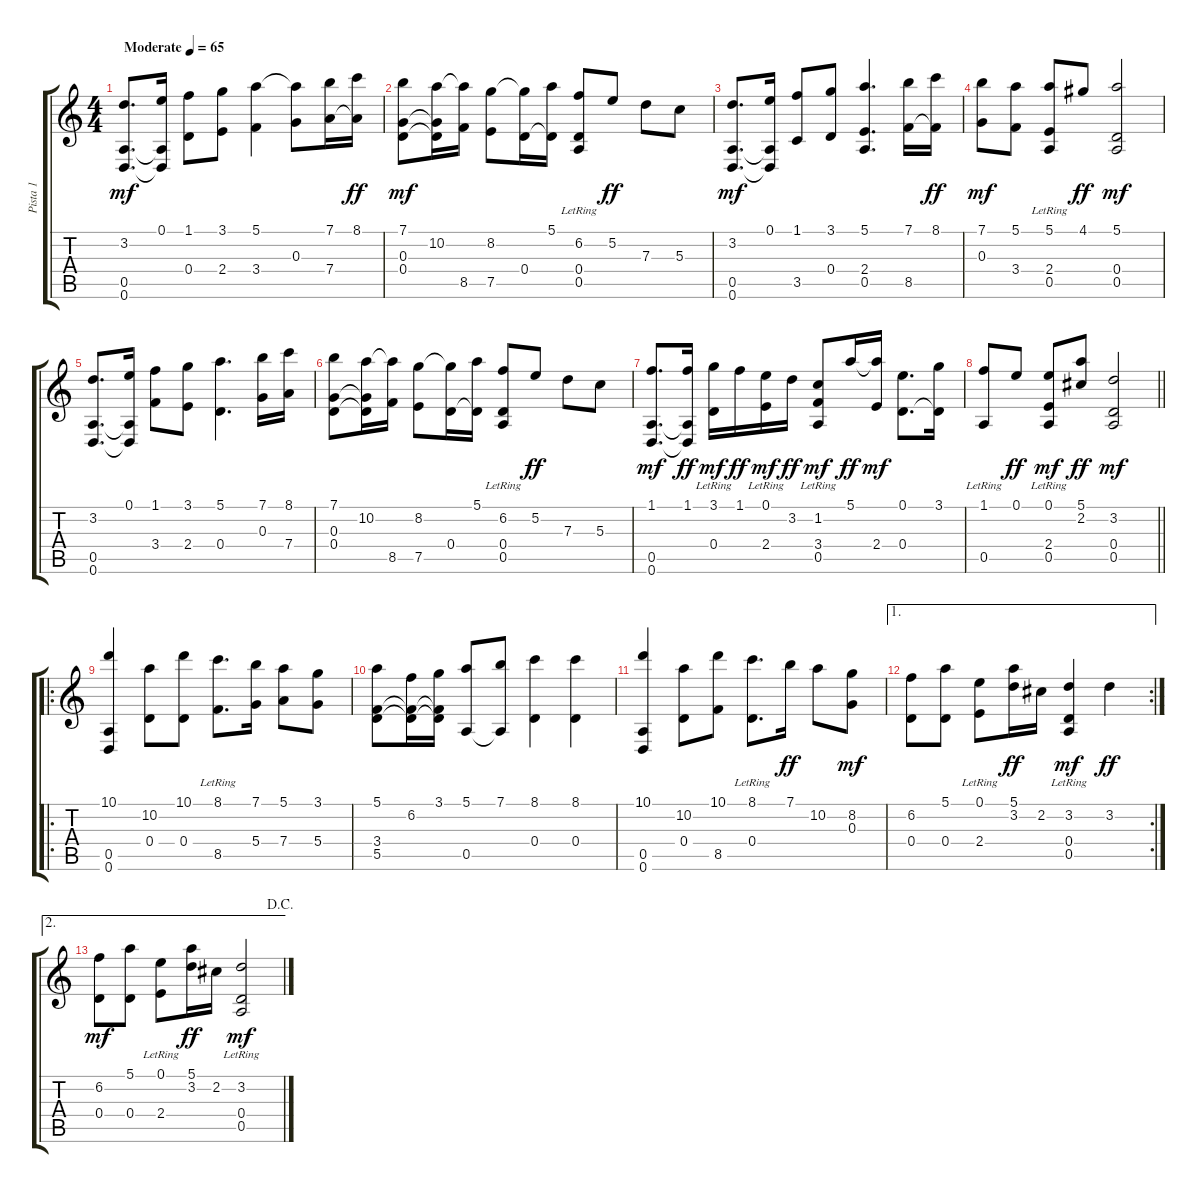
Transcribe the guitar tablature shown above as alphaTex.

\track ("Pista 1" "Pista 1") {instrument acousticguitarsteel}
\staff {score tabs}
\tuning (E4 B3 G3 D3 A2 D2) {hide}
\ts (4 4)
\tempo (65 "Moderate")
\clef g2
\ks c
(3.2 0.5 0.6).8{d dy mf instrument acousticguitarsteel} (0.1 0.5{t} 0.6{t}).16 (1.1 0.4).8 (3.1 2.4).8 (5.1 3.4).4 (5.1{t} 0.3).8 (7.1 7.4).16 (8.1 7.4{t}).16{dy ff} |
(7.1 0.3 0.4).8{dy mf} (10.2 0.3{t} 0.4{t}).16 (10.2{t} 8.5).16 (8.2 7.5).8 (8.2{t} 0.4).16 (5.1 0.4{t}).16 (6.2 0.4{lr} 0.5{lr}).8 5.2.8{dy ff} 7.3.8 5.3.8 |
(3.2 0.5 0.6).8{d dy mf} (0.1 0.5{t} 0.6{t}).16 (1.1 3.5).8 (3.1 0.4).8 (5.1 2.4 0.5).4{d} (7.1 8.5).16 (8.1 8.5{t}).16{dy ff} |
(7.1 0.3).8{dy mf} (5.1 3.4).8 (5.1 2.4{lr} 0.5{lr}).8 4.1.8{dy ff} (5.1 0.4 0.5).2{dy mf} |
(3.2 0.5 0.6).8{d} (0.1 0.5{t} 0.6{t}).16 (1.1 3.4).8 (3.1 2.4).8 (5.1 0.4).4{d} (7.1 0.3).16 (8.1 7.4).16 |
(7.1 0.3 0.4).8 (10.2 0.3{t} 0.4{t}).16 (10.2{t} 8.5).16 (8.2 7.5).8 (8.2{t} 0.4).16 (5.1 0.4{t}).16 (6.2 0.4{lr} 0.5{lr}).8 5.2.8{dy ff} 7.3.8 5.3.8 |
(1.1 0.5 0.6).8{d dy mf} (1.1 0.5{t} 0.6{t}).16{dy ff} (3.1 0.4{lr}).16{dy mf} 1.1.16{dy ff} (0.1 2.4{lr}).16{dy mf} 3.2.16{dy ff} (1.2 3.4{lr} 0.5{lr}).8{dy mf} 5.1.16{dy ff} (5.1{t} 2.4).16{dy mf} (0.1 0.4).8{d} (3.1 0.4{t}).16 |
\barLineRight lightlight
(1.1 0.5{lr}).8 0.1.8{dy ff} (0.1 2.4{lr} 0.5{lr}).8{dy mf} (5.1 2.2).8{dy ff} (3.2 0.4 0.5).2{dy mf} |
\ro
(10.1 0.5 0.6).4 (10.2 0.4).8 (10.1 0.4).8 (8.1 8.5{lr}).8{d} (7.1 5.4).16 (5.1 7.4).8 (3.1 5.4).8 |
(5.1 3.4 5.5).8 (6.2 3.4{t} 5.5{t}).16 (3.1 3.4{t} 5.5{t}).16 (5.1 0.5).8 (7.1 0.5{t}).8 (8.1 0.4).4 (8.1 0.4).4 |
(10.1 0.5 0.6).4 (10.2 0.4).8 (10.1 8.5).8 (8.1 0.4{lr}).8{d} 7.1.16{dy ff} 10.2.8 (8.2 0.3).8{dy mf} |
\ae 1
\rc 2
(6.2 0.4).8 (5.1 0.4).8 (0.1 2.4{lr}).8 (5.1 3.2).16{dy ff} 2.2.16 (3.2 0.4{lr} 0.5{lr}).4{dy mf} 3.2.4{dy ff} |
\ae 2
\jump dacapo
(6.2 0.4).8{dy mf} (5.1 0.4).8 (0.1 2.4{lr}).8 (5.1 3.2).16{dy ff} 2.2.16 (3.2 0.4{lr} 0.5{lr}).2{dy mf}
